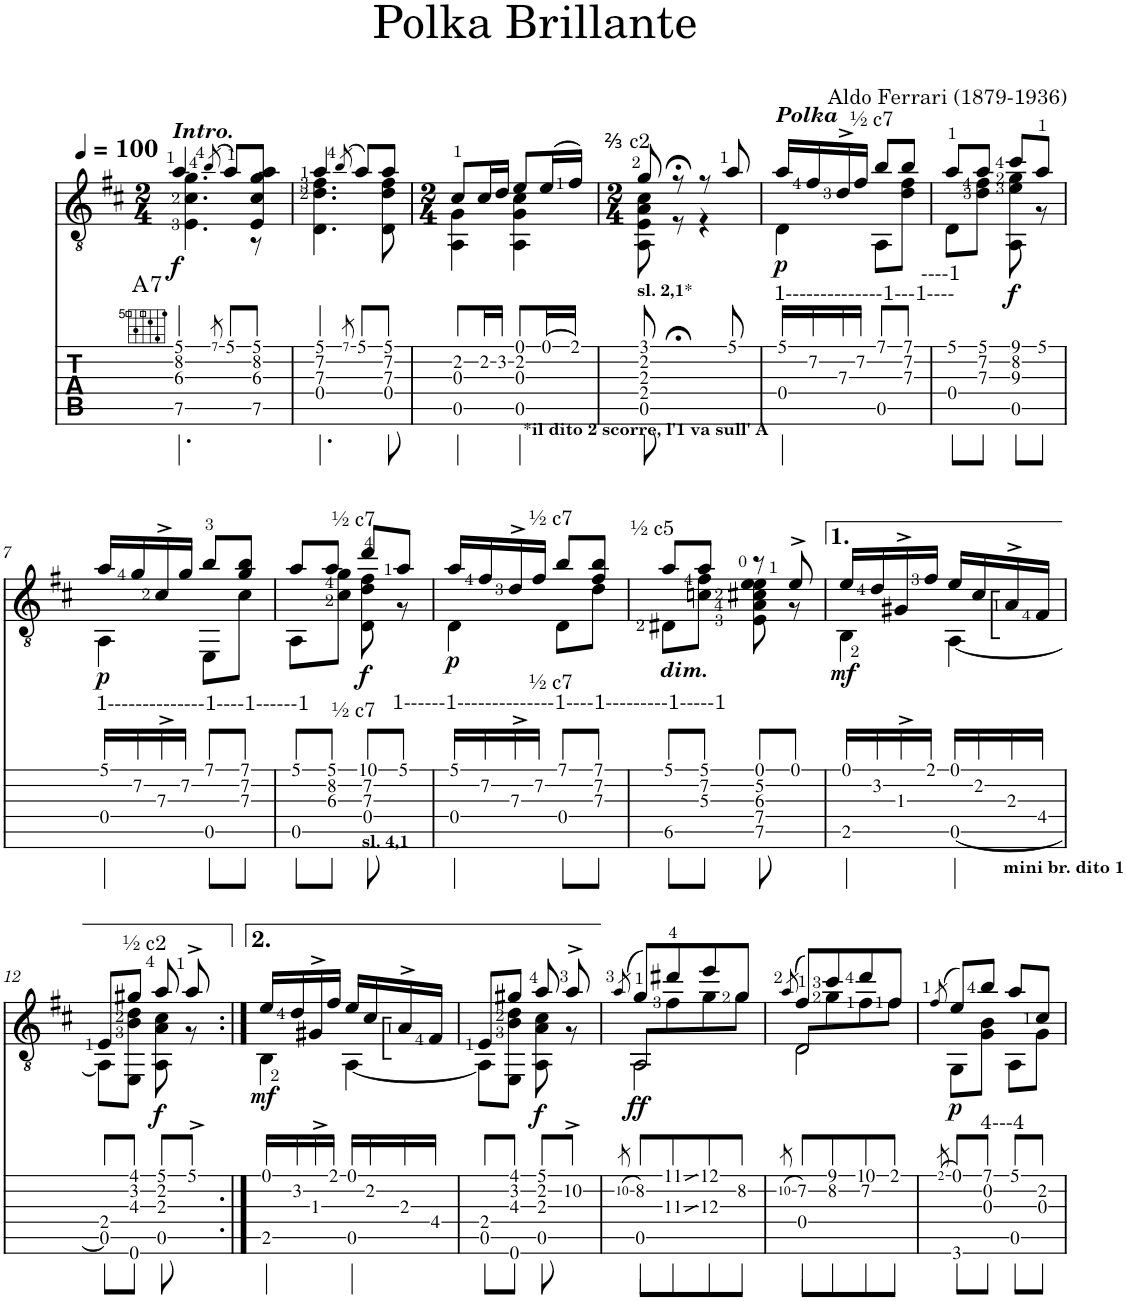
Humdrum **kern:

**kern	**harte	**kern	**dynam
*part2	*part2	*part1	*part1
*staff2	*	*staff1	*staff1
*I"Chitarra classica (Intavolatura)	*	*I"Chitarra classica	*
*stria6	*	*	*
*	*	*clefGv2	*
*k[f#c#]	*	*k[f#c#]	*
*M2/4	*	*M2/4	*
*MM100	*	*MM100	*
=1	=1	=1	=1
*^	*	*^	*
!	!	!	!LO:TX:a:Bi:t=Intro.	!	!
!	!	!LO:H:kt=7	!	!	!LO:DY:b
4a/	4.E\ 4.c#\ 4.g\	A:7	4a/	4.E\ 4.c#\ 4.g\	f
8qb/	.	.	(8qb/	.	.
8a/L	.	.	8a/L)	.	.
8E/ 8c#/ 8g/ 8a/J	8r	.	8E/ 8c#/ 8g/ 8a/J	8r	.
=2	=2	=2	=2	=2	=2
4a/	4.D\ 4.d\ 4.f#\	.	4a/	4.D\ 4.d\ 4.f#\	.
8qb/	.	.	(8qb/	.	.
8a/L	.	.	8a/L)	.	.
8a/J	8D\ 8d\ 8f#\	.	8a/J	8D\ 8d\ 8f#\	.
=3	=3	=3	=3	=3	=3
*M2/4	*	*	*M2/4	*	*
8c#/L	4AA\ 4G\	.	8c#/L	4AA\ 4G\	.
16c#/L	.	.	16c#/L	.	.
16d/JJ	.	.	16d/JJ	.	.
8e/L	4AA\ 4G\ 4c#\	.	8e/L	4AA\ 4G\ 4c#\	.
!LO:TX:a:B:t=*il dito 2 scorre, l'1 va sull' A	!	!	!	!	!
(16e/L	.	.	(16e/L	.	.
16f#/JJ)	.	.	16f#/JJ)	.	.
=4	=4	=4	=4	=4	=4
*M2/4	*	*	*M2/4	*	*
!	!	!	!LO:TX:a:t=⅔ c2	!	!
!LO:TX:a:B:t=sl. 2,1*	!	!	!	!	!
8g/	8AA\ 8E\ 8A\ 8c#\	.	8g/	8AA\ 8E\ 8A\ 8c#\	.
8r;<	8r	.	8r;<	8r	.
8r	4r	.	8r	4r	.
8a/	.	.	8a/	.	.
=5	=5	=5	=5	=5	=5
!	!	!	!LO:TX:a:Bi:t=Polka	!	!
!LO:TX:a:t=1--------------1---1----	!	!	!	!	!
!	!	!	!	!	!LO:DY:b
16a/LL	4D\	.	16a/LL	4D\	p
16f#/	.	.	16f#/	.	.
16d/	.	.	16d^/	.	.
16f#/JJ	.	.	16f#/JJ	.	.
!	!	!	!LO:TX:a:t=½ c7	!	!
8AA/ 8b/L	4r	.	8b/L	8AA\L	.
8d/ 8f#/ 8b/J	.	.	8b/J	8d\ 8f#\J	.
*v	*v	*	*	*	*
=6	=6	=6	=6	=6
!LO:TX:a:t=----1	!	!	!	!
8D\ 8a\L	.	8a/L	8D\L	.
8d\ 8f#\ 8a\J	.	8a/J	8d\ 8f#\J	.
!	!	!	!	!LO:DY:b
8AA\ 8e\ 8g\ 8cc#\L	.	8cc#/L	8AA\ 8e\ 8g\	f
8a\J	.	8a/J	8r	.
!!LO:LB:g=z	!!
=7	=7	=7	=7	=7
*^	*	*	*	*
!LO:TX:a:t=1--------------1----1------1	!	!	!	!	!
!	!	!	!	!	!LO:DY:b
16a/LL	4D\	.	16a/LL	4AA\	p
16f#/	.	.	16g/	.	.
16d^/	.	.	16c#^/	.	.
16f#/JJ	.	.	16g/JJ	.	.
8b/L	8AA\L	.	8b/L	8EE\L	.
8f#/ 8b/J	8d\J	.	8g/ 8b/J	8c#\J	.
=8	=8	=8	=8	=8	=8
8a/L	8AA\L	.	8a/L	8AA\L	.
8a/J	8c#\ 8g\J	.	8a/J	8c#\ 8g\J	.
!	!	!	!LO:TX:a:t=½ c7	!	!
!LO:TX:a:B:t=sl. 4,1	!	!	!	!	!
!LO:TX:a:t=½ c7	!	!	!	!	!
!	!	!	!	!	!LO:DY:b
8dd/L	8D\ 8d\ 8f#\	.	8dd/L	8D\ 8d\ 8f#\	f
8a/J	8r	.	8a/J	8r	.
=9	=9	=9	=9	=9	=9
!LO:TX:a:t=1------1--------------1----1---------1-----1	!	!	!	!	!
!	!	!	!	!	!LO:DY:b
16a/LL	4D\	.	16a/LL	4D\	p
16f#/	.	.	16f#/	.	.
16d^/	.	.	16d^/	.	.
16f#/JJ	.	.	16f#/JJ	.	.
!	!	!	!LO:TX:a:t=½ c7	!	!
!LO:TX:a:t=½ c7	!	!	!	!	!
8b/L	8D\L	.	8b/L	8D\L	.
8f#/ 8b/J	8d\J	.	8f#/ 8b/J	8d\J	.
=10	=10	=10	=10	=10	=10
!	!	!	!LO:TX:a:t=½ c5	!	!
!	!	!	!LO:TX:b:Bi:t=dim.	!	!
8a/L	8D#X\L	.	8a/L	8D#X\L	.
8a/J	8cn\ 8f#\J	.	8a/J	8cn\ 8f#\J	.
8e/L	8E\ 8A\ 8c#X\ 8e\	.	8r	8E\ 8A\ 8c#X\ 8e\ 8e\	.
8e/J	8r	.	8e^/	8r	.
=11	=11	=11	=11	=11	=11
!	!	!	!	!	!LO:DY:b
16e/LL	4BB\	.	16e/LL	4BB\	mf
16d/	.	.	16d/	.	.
16G#X^/	.	.	16G#X^/	.	.
16f#/JJ	.	.	16f#/JJ	.	.
16e/LL	[4AA\	.	16e/LL	[4AA\	.
16c#/	.	.	16c#/	.	.
!LO:TX:b:B:t=mini br. dito 1	!	!	!	!	!
16A/	.	.	16A::^/	.	.
16F#/JJ	.	.	16F#/JJ	.	.
!!LO:LB:g=z	!!
=12	=12	=12	=12	=12	=12
8E/L	8AA\L]	.	8E/L	8AA\L]	.
8g#X/J	8EE\ 8B\ 8d\J	.	8g#X/J	8EE\ 8B\ 8d\J	.
!	!	!	!LO:TX:a:t=½ c2	!	!
!	!	!	!	!	!LO:DY:b
8a/L	8AA\ 8A\ 8c#\	.	8a/	8AA\ 8A\ 8c#\	f
8a^/J	8r	.	8a^/	8r	.
=13:|!	=13:|!	=13:|!	=13:|!	=13:|!	=13:|!
!	!	!	!	!	!LO:DY:b
16e/LL	4BB\	.	16e/LL	4BB\	mf
16d/	.	.	16d/	.	.
16G#X^/	.	.	16G#X^/	.	.
16f#/JJ	.	.	16f#/JJ	.	.
16e/LL	4AA\	.	16e/LL	[4AA\	.
16c#/	.	.	16c#/	.	.
16A/	.	.	16A::^/	.	.
16F#/JJ	.	.	16F#/JJ	.	.
=14	=14	=14	=14	=14	=14
8E/L	8AA\L	.	8E/L	8AA\L]	.
8g#X/J	8EE\ 8B\ 8d\J	.	8g#X/J	8EE\ 8B\ 8d\J	.
!	!	!	!	!	!LO:DY:b
8a/L	8AA\ 8A\ 8c#\	.	8a/	8AA\ 8A\ 8c#\	f
8a^/J	8r	.	8a^/	8r	.
*v	*v	*	*	*	*
*	*	*v	*v	*
=15	=15	=15	=15
(8qa/	.	(8qa/	.
*^	*	*^	*
*	*^	*	*	*	*
!	!	!	!	!	!LO:N:head=open	!LO:DY:b
*	*	*	*	*	*^	*
8g/L)	8AA\L	2AA\	.	8g/L)	8AA/L	2AA\	ff
8dd#X/	8f#\	.	.	8dd#X/	8f#\	.	.
8ee/	8g\	.	.	8ee/	8g\	.	.
8g/J	8g\J	.	.	8g/J	8g\J	.	.
=16	=16	=16	=16	=16	=16	=16	=16
(8qa/	.	.	.	(8qa/	.	.	.
!	!	!	!	!	!LO:N:head=open	!	!
8f#/L)	8D\L	2D\	.	8f#/L)	8D/L	2D\	.
8cc#/	8g\	.	.	8cc#/	8g\	.	.
8dd/	8f#\	.	.	8dd/	8f#\	.	.
8f#/J	8f#\J	.	.	8f#/J	8f#\J	.	.
*v	*v	*v	*	*	*	*	*
*	*	*v	*v	*v	*
=17	=17	=17	=17
(8qf#/	.	(8qf#/	.
*^	*	*^	*
!	!	!	!	!	!LO:DY:b
8e/L)	8GG\L	.	8e/L)	8GG\L	p
!LO:TX:a:t=4---4	!	!	!	!	!
8b/J	8G\ 8B\J	.	8b/J	8G\ 8B\J	.
8a/L	8AA\L	.	8a/L	8AA\L	.
8c#/J	8G\J	.	8c#/J	8G\J	.
*v	*v	*	*	*	*
*	*	*v	*v	*
=	=	=	=
*-	*-	*-	*-
